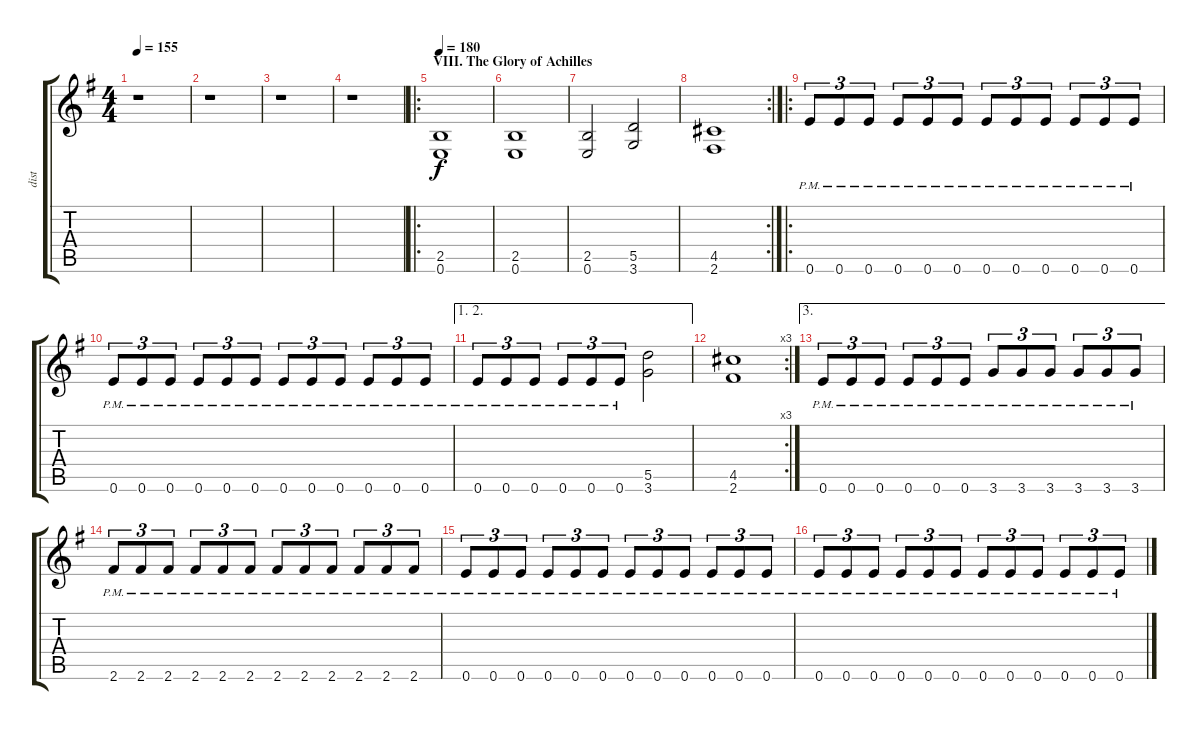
\track ("dist" "dist") {instrument overdrivenguitar}
\staff {score tabs}
\tuning (E4 B3 G3 D3 A2 E2) {hide}
\ts (4 4)
\tempo 155
\clef g2
\ks g
r.1{dy f} |
r.1 |
r.1 |
r.1 |
\ro
\section ("" "VIII. The Glory of Achilles")
\tempo 180
(2.5 0.6).1 |
(2.5 0.6).1 |
(2.5 0.6).2 (5.5 3.6).2 |
\rc 2
(4.5 2.6).1 |
\ro
0.6{pm}.8{tu (3 2) ot 8vb} 0.6{pm}.8{tu (3 2) ot 8vb} 0.6{pm}.8{tu (3 2) ot 8vb} 0.6{pm}.8{tu (3 2) ot 8vb} 0.6{pm}.8{tu (3 2) ot 8vb} 0.6{pm}.8{tu (3 2) ot 8vb} 0.6{pm}.8{tu (3 2) ot 8vb} 0.6{pm}.8{tu (3 2) ot 8vb} 0.6{pm}.8{tu (3 2) ot 8vb} 0.6{pm}.8{tu (3 2) ot 8vb} 0.6{pm}.8{tu (3 2) ot 8vb} 0.6{pm}.8{tu (3 2) ot 8vb} |
0.6{pm}.8{tu (3 2) ot 8vb} 0.6{pm}.8{tu (3 2) ot 8vb} 0.6{pm}.8{tu (3 2) ot 8vb} 0.6{pm}.8{tu (3 2) ot 8vb} 0.6{pm}.8{tu (3 2) ot 8vb} 0.6{pm}.8{tu (3 2) ot 8vb} 0.6{pm}.8{tu (3 2) ot 8vb} 0.6{pm}.8{tu (3 2) ot 8vb} 0.6{pm}.8{tu (3 2) ot 8vb} 0.6{pm}.8{tu (3 2) ot 8vb} 0.6{pm}.8{tu (3 2) ot 8vb} 0.6{pm}.8{tu (3 2) ot 8vb} |
\ae (1 2)
0.6{pm}.8{tu (3 2) ot 8vb} 0.6{pm}.8{tu (3 2) ot 8vb} 0.6{pm}.8{tu (3 2) ot 8vb} 0.6{pm}.8{tu (3 2) ot 8vb} 0.6{pm}.8{tu (3 2) ot 8vb} 0.6{pm}.8{tu (3 2) ot 8vb} (5.5 3.6).2{ot 8vb} |
\rc 3
(4.5 2.6).1{ot 8vb} |
\ae 3
0.6{pm}.8{tu (3 2) ot 8vb} 0.6{pm}.8{tu (3 2) ot 8vb} 0.6{pm}.8{tu (3 2) ot 8vb} 0.6{pm}.8{tu (3 2) ot 8vb} 0.6{pm}.8{tu (3 2) ot 8vb} 0.6{pm}.8{tu (3 2) ot 8vb} 3.6{pm}.8{tu (3 2) ot 8vb} 3.6{pm}.8{tu (3 2) ot 8vb} 3.6{pm}.8{tu (3 2) ot 8vb} 3.6{pm}.8{tu (3 2) ot 8vb} 3.6{pm}.8{tu (3 2) ot 8vb} 3.6{pm}.8{tu (3 2) ot 8vb} |
2.6{pm}.8{tu (3 2) ot 8vb} 2.6{pm}.8{tu (3 2) ot 8vb} 2.6{pm}.8{tu (3 2) ot 8vb} 2.6{pm}.8{tu (3 2) ot 8vb} 2.6{pm}.8{tu (3 2) ot 8vb} 2.6{pm}.8{tu (3 2) ot 8vb} 2.6{pm}.8{tu (3 2) ot 8vb} 2.6{pm}.8{tu (3 2) ot 8vb} 2.6{pm}.8{tu (3 2) ot 8vb} 2.6{pm}.8{tu (3 2) ot 8vb} 2.6{pm}.8{tu (3 2) ot 8vb} 2.6{pm}.8{tu (3 2) ot 8vb} |
0.6{pm}.8{tu (3 2) ot 8vb} 0.6{pm}.8{tu (3 2) ot 8vb} 0.6{pm}.8{tu (3 2) ot 8vb} 0.6{pm}.8{tu (3 2) ot 8vb} 0.6{pm}.8{tu (3 2) ot 8vb} 0.6{pm}.8{tu (3 2) ot 8vb} 0.6{pm}.8{tu (3 2) ot 8vb} 0.6{pm}.8{tu (3 2) ot 8vb} 0.6{pm}.8{tu (3 2) ot 8vb} 0.6{pm}.8{tu (3 2) ot 8vb} 0.6{pm}.8{tu (3 2) ot 8vb} 0.6{pm}.8{tu (3 2) ot 8vb} |
0.6{pm}.8{tu (3 2) ot 8vb} 0.6{pm}.8{tu (3 2) ot 8vb} 0.6{pm}.8{tu (3 2) ot 8vb} 0.6{pm}.8{tu (3 2) ot 8vb} 0.6{pm}.8{tu (3 2) ot 8vb} 0.6{pm}.8{tu (3 2) ot 8vb} 0.6{pm}.8{tu (3 2) ot 8vb} 0.6{pm}.8{tu (3 2) ot 8vb} 0.6{pm}.8{tu (3 2) ot 8vb} 0.6{pm}.8{tu (3 2) ot 8vb} 0.6{pm}.8{tu (3 2) ot 8vb} 0.6{pm}.8{tu (3 2) ot 8vb}
